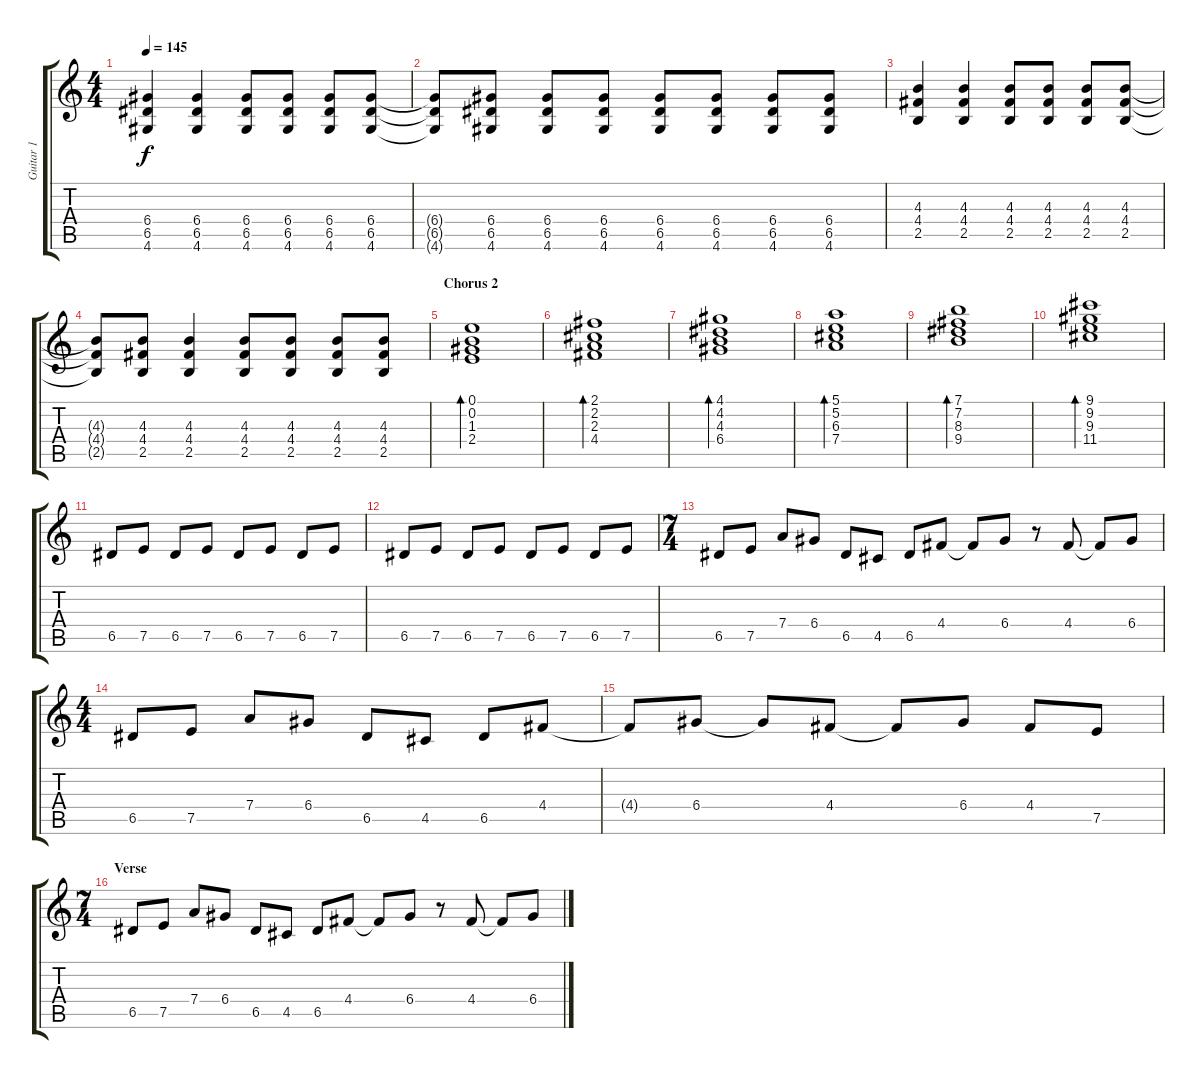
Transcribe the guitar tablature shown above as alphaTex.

\track ("Guitar 1" "Guitar 1") {instrument distortionguitar}
\staff {score tabs}
\tuning (E4 B3 G3 D3 A2 E2) {hide}
\ts (4 4)
\tempo 145
\clef g2
\ks c
(6.4 6.5 4.6).4{dy f} (6.4 6.5 4.6).4 (6.4 6.5 4.6).8 (6.4 6.5 4.6).8 (6.4 6.5 4.6).8 (6.4 6.5 4.6).8 |
(6.4{t} 6.5{t} 4.6{t}).8 (6.4 6.5 4.6).8 (6.4 6.5 4.6).8 (6.4 6.5 4.6).8 (6.4 6.5 4.6).8 (6.4 6.5 4.6).8 (6.4 6.5 4.6).8 (6.4 6.5 4.6).8 |
(4.3 4.4 2.5).4 (4.3 4.4 2.5).4 (4.3 4.4 2.5).8 (4.3 4.4 2.5).8 (4.3 4.4 2.5).8 (4.3 4.4 2.5).8 |
(4.3{t} 4.4{t} 2.5{t}).8 (4.3 4.4 2.5).8 (4.3 4.4 2.5).4 (4.3 4.4 2.5).8 (4.3 4.4 2.5).8 (4.3 4.4 2.5).8 (4.3 4.4 2.5).8 |
\section ("" "Chorus 2")
(0.1 0.2 1.3 2.4).1{bd 240} |
(2.1 2.2 2.3 4.4).1{bd 240} |
(4.1 4.2 4.3 6.4).1{bd 240} |
(5.1 5.2 6.3 7.4).1{bd 240} |
(7.1 7.2 8.3 9.4).1{bd 240} |
(9.1 9.2 9.3 11.4).1{bd 240} |
6.5.8 7.5.8 6.5.8 7.5.8 6.5.8 7.5.8 6.5.8 7.5.8 |
6.5.8 7.5.8 6.5.8 7.5.8 6.5.8 7.5.8 6.5.8 7.5.8 |
\ts (7 4)
\section ("" "")
6.5.8 7.5.8 7.4.8 6.4.8 6.5.8 4.5.8 6.5.8 4.4.8 4.4{t}.8 6.4.8 r.8 4.4.8 4.4{t}.8 6.4.8 |
\ts (4 4)
6.5.8 7.5.8 7.4.8 6.4.8 6.5.8 4.5.8 6.5.8 4.4.8 |
4.4{t}.8 6.4.8 6.4{t}.8 4.4.8 4.4{t}.8 6.4.8 4.4.8 7.5.8 |
\ts (7 4)
\section ("" "Verse")
6.5.8 7.5.8 7.4.8 6.4.8 6.5.8 4.5.8 6.5.8 4.4.8 4.4{t}.8 6.4.8 r.8 4.4.8 4.4{t}.8 6.4.8
